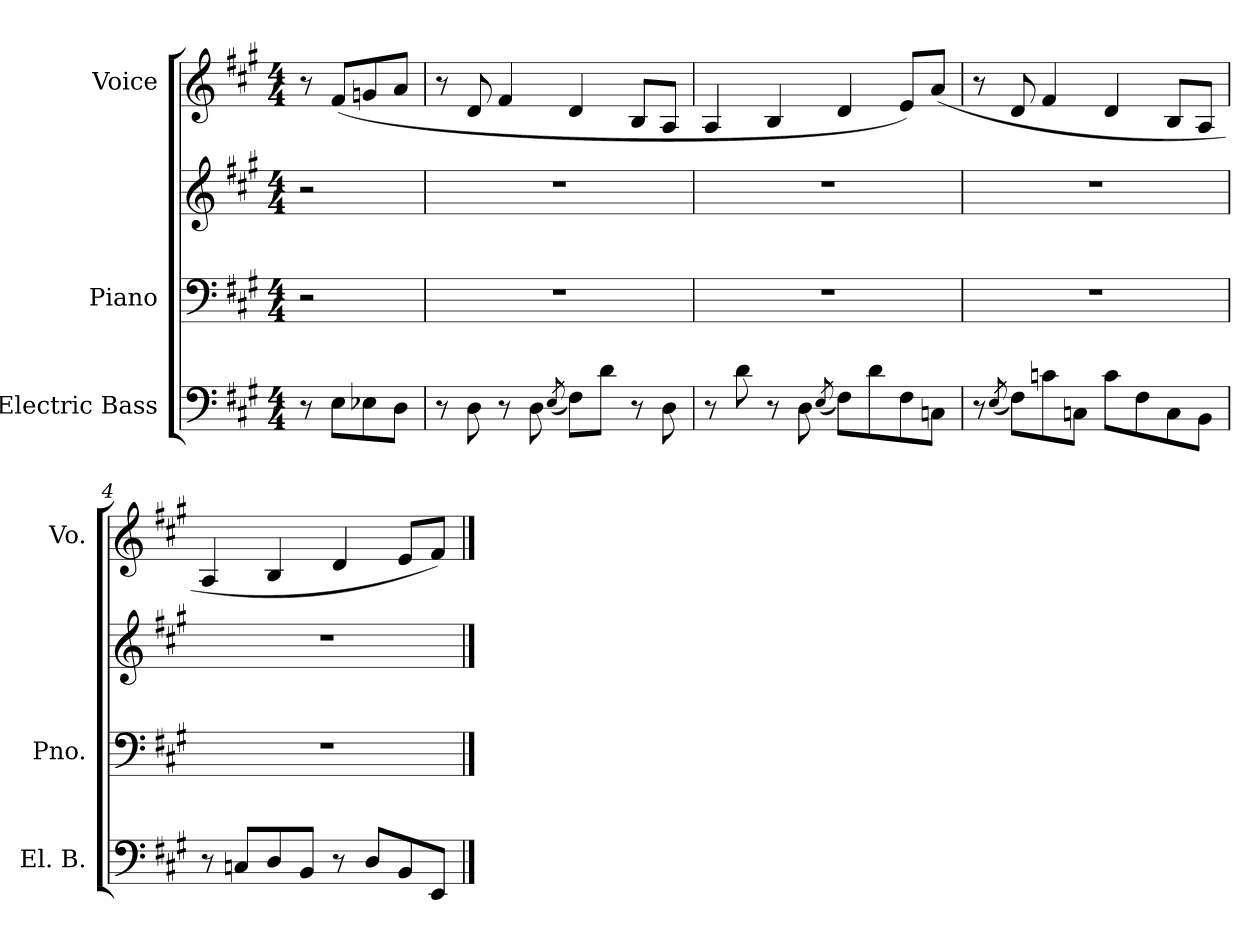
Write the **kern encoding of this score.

**kern	**kern	**kern	**kern
*part3	*part2	*part2	*part1
*staff4	*staff3	*staff2	*staff1
*I"Electric Bass	*I"Piano	*	*I"Voice
*I'El. B.	*I'Pno.	*	*I'Vo.
*clefF4	*clefF4	*clefG2	*clefG2
*ITrd7c12	*	*	*
*k[f#c#g#]	*k[f#c#g#]	*k[f#c#g#]	*k[f#c#g#]
*M4/4	*M4/4	*M4/4	*M4/4
*MM126	*MM126	*MM126	*MM126
=	=	=	=
8r	2r	2r	8r
8EE\L	.	.	(<8f#/L
8EE-X\	.	.	8gn/
8DD\J	.	.	8a/J
=1	=1	=1	=1
8r	1r	1r	8r
8DD\	.	.	8d/
8r	.	.	4f#/
8DD\	.	.	.
(<8qEE/	.	.	.
8FF#\L)	.	.	4d/
8D\J	.	.	.
8r	.	.	8B/L
8DD\	.	.	8A/J
=2	=2	=2	=2
8r	1r	1r	4A/
8D\	.	.	.
8r	.	.	4B/
8DD\	.	.	.
(<8qEE/	.	.	.
8FF#\L)	.	.	4d/
8D\	.	.	.
8FF#\	.	.	8e/L)
8CCn\J	.	.	(<8a/J
=3	=3	=3	=3
8r	1r	1r	8r
(<8qEE/	.	.	.
8FF#\L)	.	.	8d/
8Cn\	.	.	4f#/
8CCn\J	.	.	.
8C\L	.	.	4d/
8FF#\	.	.	.
8CC\	.	.	8B/L
8BBB\J	.	.	8A/J
=4	=4	=4	=4
8r	1r	1r	4A/
8CCn/L	.	.	.
8DD/	.	.	4B/
8BBB/J	.	.	.
8r	.	.	4d/
8DD/L	.	.	.
8BBB/	.	.	8e/L
8EEE/J	.	.	8f#/J)
==	==	==	==
*-	*-	*-	*-
